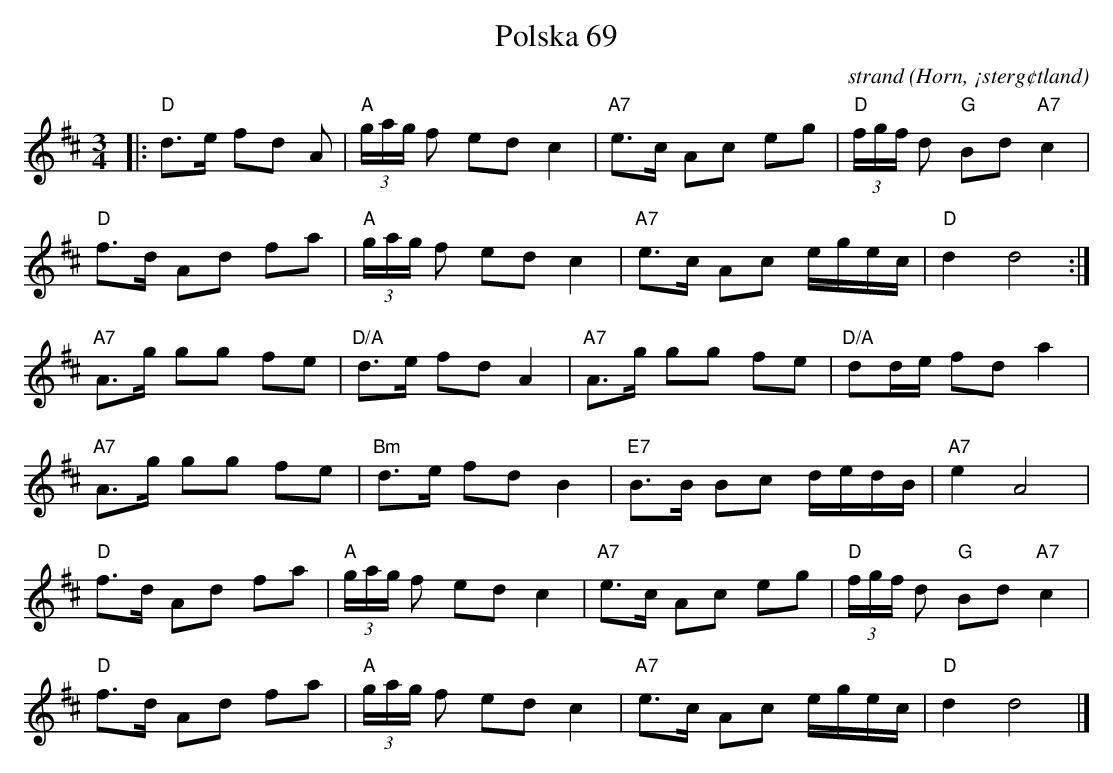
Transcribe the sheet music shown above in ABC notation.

X:1
T:Polska 69
C: strand
O:Horn, ¡sterg¢tland
M:3/4
L:1/8
K:D
V:1
|:"D"d>e fd A|"A"(3g/a/g/ f ed c2|"A7"e>c Ac eg|"D"(3f/g/f/ d "G"Bd "A7"c2|
"D"f>d Ad fa|"A"(3g/a/g/ f ed c2|"A7"e>c Ac e/g/e/c/|"D"d2 d4:|
"A7"A>g gg fe|"D/A"d>e fd A2|"A7"A>g gg fe|"D/A" dd/e/ fd a2|
"A7"A>g gg fe|"Bm"d>e fd B2|"E7"B>B Bc d/e/d/B/|"A7" e2 A4|
"D"f>d Ad fa|"A"(3g/a/g/ f ed c2|"A7"e>c Ac eg|"D"(3f/g/f/ d "G"Bd "A7"c2|
"D"f>d Ad fa|"A"(3g/a/g/ f ed c2|"A7"e>c Ac e/g/e/c/|"D"d2 d4 |]
